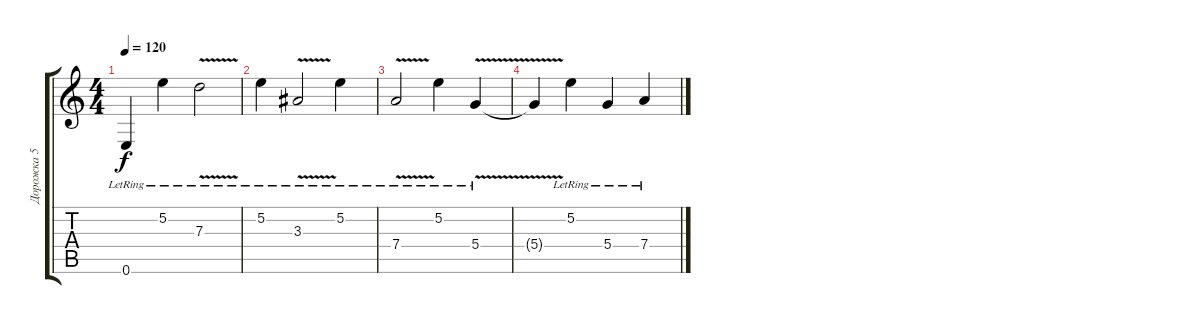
\track ("Дорожка 5" "Дорожка 5") {instrument electricguitarjazz}
\staff {score tabs}
\tuning (E4 B3 G3 D3 A2 E2) {hide}
\ts (4 4)
\tempo 120
\clef g2
\ks c
0.6{lr}.4{dy f} 5.2{lr}.4 7.3{v lr}.2 |
5.2{lr}.4 3.3{v lr}.2 5.2{lr}.4 |
7.4{v lr}.2 5.2{lr}.4 5.4{v lr}.4 |
5.4{t}.4 5.2{lr}.4 5.4{lr}.4 7.4{lr}.4
